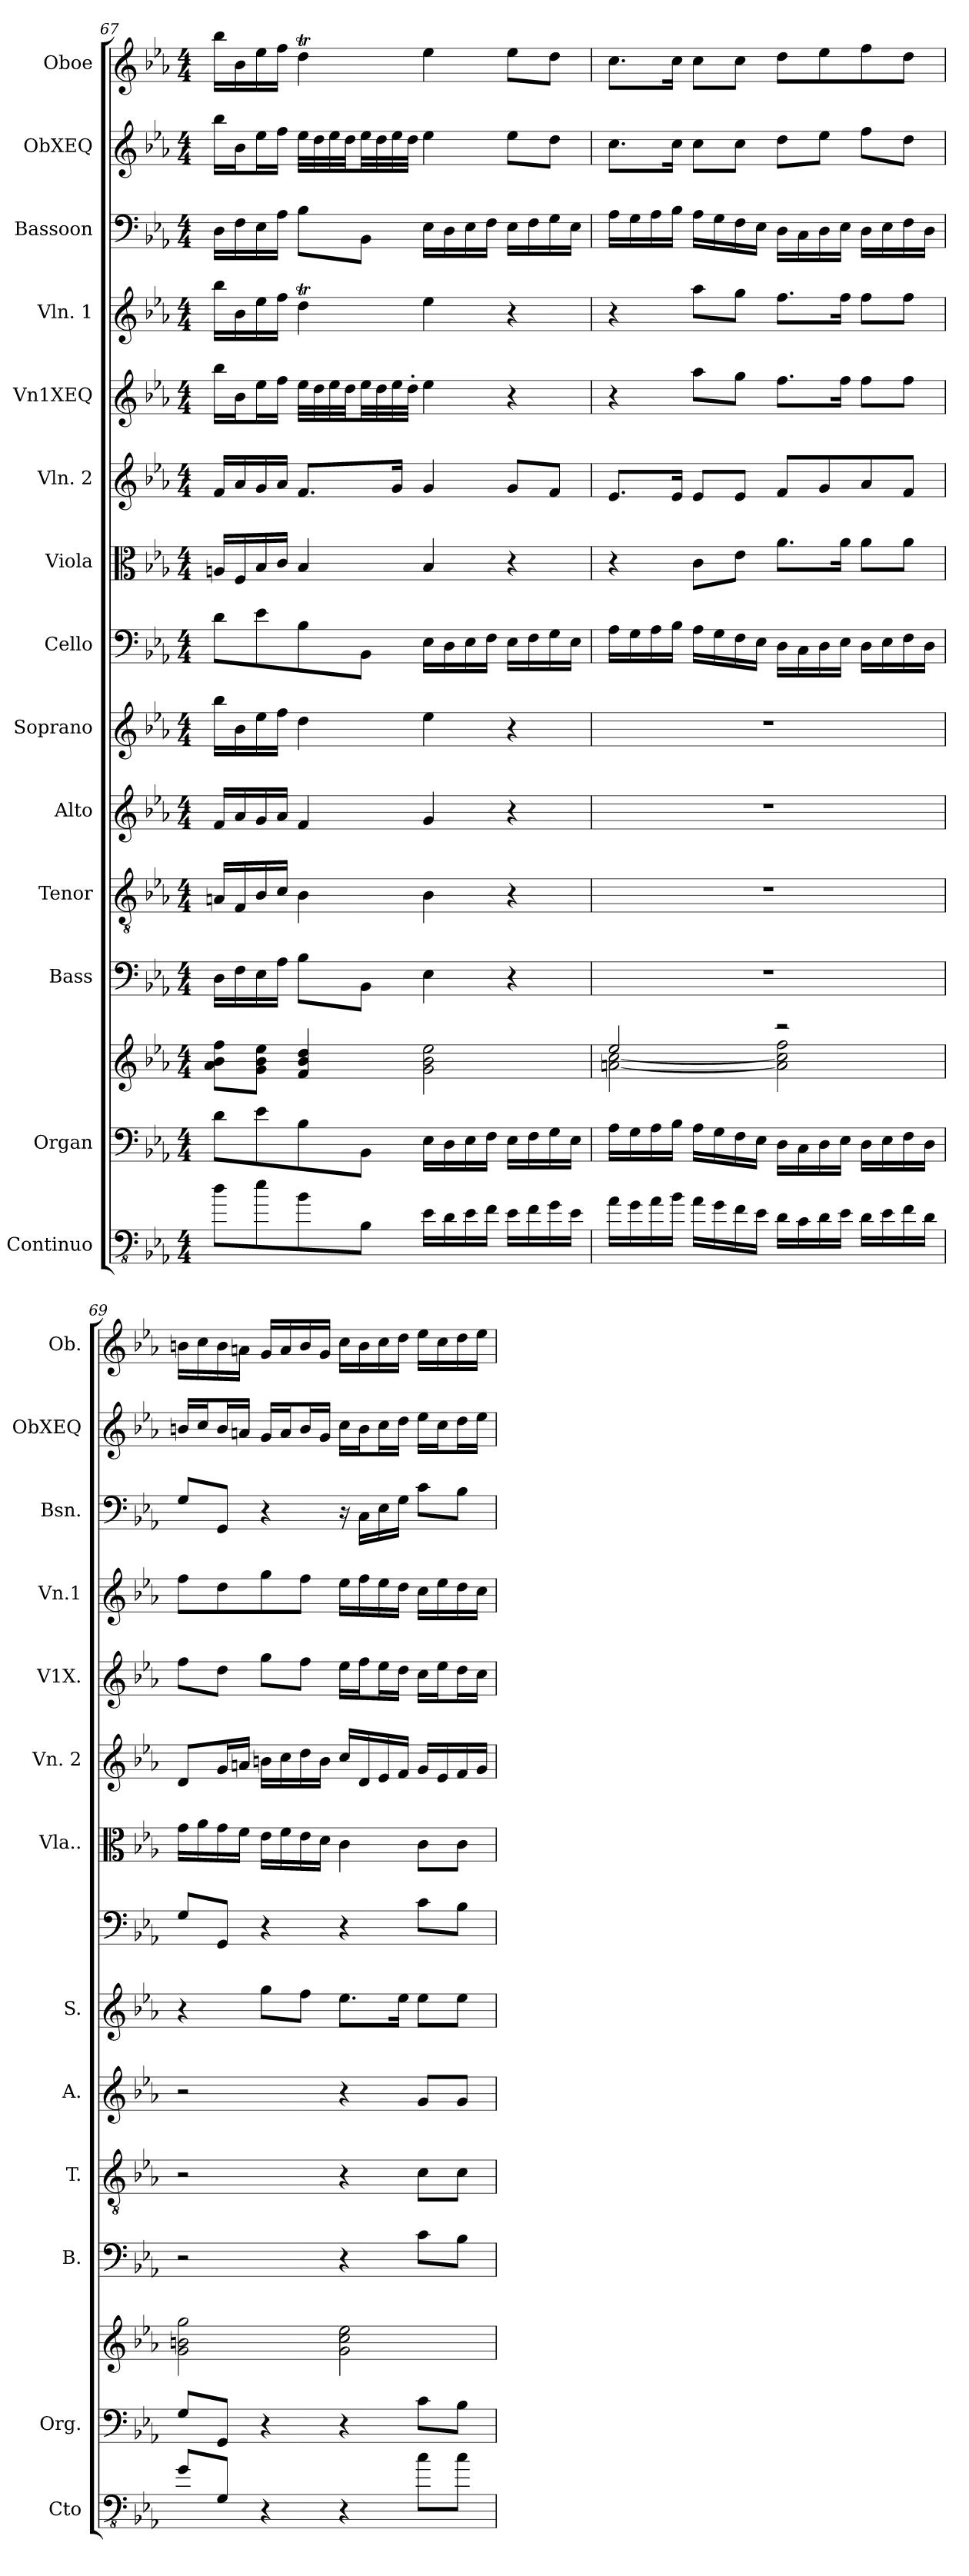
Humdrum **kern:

**kern	**kern	**kern	**kern	**kern	**kern	**kern	**kern	**kern	**kern	**kern	**kern	**kern	**kern	**kern
*part14	*part13	*part13	*part12	*part11	*part10	*part9	*part8	*part7	*part6	*part5	*part4	*part3	*part2	*part1
*staff15	*staff14	*staff13	*staff12	*staff11	*staff10	*staff9	*staff8	*staff7	*staff6	*staff5	*staff4	*staff3	*staff2	*staff1
*I"Continuo	*I"Organ	*	*I"Bass	*I"Tenor	*I"Alto	*I"Soprano	*I"Cello	*I"Viola	*I"Vln. 2	*I"Vn1XEQ	*I"Vln. 1	*I"Bassoon	*I"ObXEQ	*I"Oboe
*I'Cto	*I'Org.	*	*I'B.	*I'T.	*I'A.	*I'S.	*	*I'Vla..	*I'Vn. 2	*I'V1X.	*I'Vn.1	*I'Bsn.	*I'ObXEQ	*I'Ob.
*clefFv4	*clefF4	*clefG2	*clefF4	*clefGv2	*clefG2	*clefG2	*clefF4	*clefC3	*clefG2	*clefG2	*clefG2	*clefF4	*clefG2	*clefG2
*ITrd7c12	*	*	*	*	*	*	*	*	*	*	*	*	*	*
*k[b-e-a-]	*k[b-e-a-]	*k[b-e-a-]	*k[b-e-a-]	*k[b-e-a-]	*k[b-e-a-]	*k[b-e-a-]	*k[b-e-a-]	*k[b-e-a-]	*k[b-e-a-]	*k[b-e-a-]	*k[b-e-a-]	*k[b-e-a-]	*k[b-e-a-]	*k[b-e-a-]
*M4/4	*M4/4	*M4/4	*M4/4	*M4/4	*M4/4	*M4/4	*M4/4	*M4/4	*M4/4	*M4/4	*M4/4	*M4/4	*M4/4	*M4/4
=67	=67	=67	=67	=67	=67	=67	=67	=67	=67	=67	=67	=67	=67	=67
8D\L	8d\L	8a-\ 8b-\ 8ff\L	16D\LL	16An/LL	16f/LL	16bb-\LL	8d\L	16An/LL	16f/LL	16bb-\LL	16bb-\LL	16D\LL	16bb-\LL	16bb-\LL
.	.	.	16F\	16F/	16a-/	16b-\	.	16F/	16a-/	16b-\J	16b-\	16F\	16b-\J	16b-\
8E-\	8e-\	8g\ 8b-\ 8ee-\J	16E-\	16B-/	16g/	16ee-\	8e-\	16B-/	16g/	16ee-\L	16ee-\	16E-\	16ee-\L	16ee-\
.	.	.	16A-\JJ	16c/JJ	16a-/JJ	16ff\JJ	.	16c/JJ	16a-/JJ	16ff\JJ	16ff\JJ	16A-\JJ	16ff\JJ	16ff\JJ
8BB-\	8B-\	4f/ 4b-/ 4dd/	8B-\L	4B-\	4f/	4dd\	8B-\	4B-/	8.f/L	32ee-\LLL	4ddt\	8B-\L	32ee-\LLL	4ddt\
.	.	.	.	.	.	.	.	.	.	32dd\	.	.	32dd\	.
.	.	.	.	.	.	.	.	.	.	32ee-\	.	.	32ee-\	.
.	.	.	.	.	.	.	.	.	.	32dd\JJ	.	.	32dd\JJ	.
8BBB-\J	8BB-\J	.	8BB-\J	.	.	.	8BB-\J	.	.	32ee-\LL	.	8BB-\J	32ee-\LL	.
.	.	.	.	.	.	.	.	.	.	32dd\	.	.	32dd\	.
.	.	.	.	.	.	.	.	.	16g/Jk	32ee-\	.	.	32ee-\	.
.	.	.	.	.	.	.	.	.	.	32dd'\JJJ	.	.	32dd\JJJ	.
16EE-\LL	16E-\LL	2g\ 2b-\ 2ee-\	4E-\	4B-\	4g/	4ee-\	16E-\LL	4B-/	4g/	4ee-\	4ee-\	16E-\LL	4ee-\	4ee-\
16DD\	16D\	.	.	.	.	.	16D\	.	.	.	.	16D\	.	.
16EE-\	16E-\	.	.	.	.	.	16E-\	.	.	.	.	16E-\	.	.
16FF\JJ	16F\JJ	.	.	.	.	.	16F\JJ	.	.	.	.	16F\JJ	.	.
16EE-\LL	16E-\LL	.	4r	4r	4r	4r	16E-\LL	4r	8g/L	4r	4r	16E-\LL	8ee-\L	8ee-\L
16FF\	16F\	.	.	.	.	.	16F\	.	.	.	.	16F\	.	.
16GG\	16G\	.	.	.	.	.	16G\	.	8f/J	.	.	16G\	8dd\J	8dd\J
16EE-\JJ	16E-\JJ	.	.	.	.	.	16E-\JJ	.	.	.	.	16E-\JJ	.	.
!!LO:PB:g=z
=68	=68	=68	=68	=68	=68	=68	=68	=68	=68	=68	=68	=68	=68	=68
*	*	*^	*	*	*	*	*	*	*	*	*	*	*	*
16AA-\LL	16A-\LL	2ee-/	[2an\ [2cc\	1r	1r	1r	1r	16A-\LL	4r	8.e-/L	4r	4r	16A-\LL	8.cc\L	8.cc\L
16GG\	16G\	.	.	.	.	.	.	16G\	.	.	.	.	16G\	.	.
16AA-\	16A-\	.	.	.	.	.	.	16A-\	.	.	.	.	16A-\	.	.
16BB-\JJ	16B-\JJ	.	.	.	.	.	.	16B-\JJ	.	16e-/Jk	.	.	16B-\JJ	16cc\Jk	16cc\Jk
16AA-\LL	16A-\LL	.	.	.	.	.	.	16A-\LL	8c\L	8e-/L	8aa-\L	8aa-\L	16A-\LL	8cc\L	8cc\L
16GG\	16G\	.	.	.	.	.	.	16G\	.	.	.	.	16G\	.	.
16FF\	16F\	.	.	.	.	.	.	16F\	8e-\J	8e-/J	8gg\J	8gg\J	16F\	8cc\J	8cc\J
16EE-\JJ	16E-\JJ	.	.	.	.	.	.	16E-\JJ	.	.	.	.	16E-\JJ	.	.
16DD\LL	16D\LL	2r	2a\] 2cc\] 2ff\	.	.	.	.	16D\LL	8.a-\L	8f/L	8.ff\L	8.ff\L	16D\LL	8dd\L	8dd\L
16CC\	16C\	.	.	.	.	.	.	16C\	.	.	.	.	16C\	.	.
16DD\	16D\	.	.	.	.	.	.	16D\	.	8g/	.	.	16D\	8ee-\J	8ee-\
16EE-\JJ	16E-\JJ	.	.	.	.	.	.	16E-\JJ	16a-\Jk	.	16ff\Jk	16ff\Jk	16E-\JJ	.	.
16DD\LL	16D\LL	.	.	.	.	.	.	16D\LL	8a-\L	8a-/	8ff\L	8ff\L	16D\LL	8ff\L	8ff\
16EE-\	16E-\	.	.	.	.	.	.	16E-\	.	.	.	.	16E-\	.	.
16FF\	16F\	.	.	.	.	.	.	16F\	8a-\J	8f/J	8ff\J	8ff\J	16F\	8dd\J	8dd\J
16DD\JJ	16D\JJ	.	.	.	.	.	.	16D\JJ	.	.	.	.	16D\JJ	.	.
*	*	*v	*v	*	*	*	*	*	*	*	*	*	*	*	*
=69	=69	=69	=69	=69	=69	=69	=69	=69	=69	=69	=69	=69	=69	=69
8GG/L	8G/L	2g\ 2bn\ 2gg\	2r	2r	2r	4r	8G/L	16g\LL	8d/L	8ff\L	8ff\L	8G/L	16bn/LL	16bn\LL
.	.	.	.	.	.	.	.	16a-\	.	.	.	.	16cc/J	16cc\
8GGG/J	8GG/J	.	.	.	.	.	8GG/J	16g\	16g/L	8dd\J	8dd\	8GG/J	16b/L	16b\
.	.	.	.	.	.	.	.	16f\JJ	16an/JJ	.	.	.	16an/JJ	16an\JJ
4r	4r	.	.	.	.	8gg\L	4r	16e-\LL	16bn\LL	8gg\L	8gg\	4r	16g/LL	16g/LL
.	.	.	.	.	.	.	.	16f\	16cc\	.	.	.	16a/J	16a/
.	.	.	.	.	.	8ff\J	.	16e-\	16dd\	8ff\J	8ff\J	.	16b/L	16b/
.	.	.	.	.	.	.	.	16d\JJ	16b\JJ	.	.	.	16g/JJ	16g/JJ
4r	4r	2g\ 2cc\ 2ee-\	4r	4r	4r	8.ee-\L	4r	4c\	16cc/LL	16ee-\LL	16ee-\LL	16r	16cc\LL	16cc\LL
.	.	.	.	.	.	.	.	.	16d/	16ff\J	16ff\	16C\LL	16b\J	16b\
.	.	.	.	.	.	.	.	.	16e-/	16ee-\L	16ee-\	16E-\	16cc\L	16cc\
.	.	.	.	.	.	16ee-\Jk	.	.	16f/JJ	16dd\JJ	16dd\JJ	16G\JJ	16dd\JJ	16dd\JJ
8C\L	8c\L	.	8c\L	8c\L	8g/L	8ee-\L	8c\L	8c\L	16g/LL	16cc\LL	16cc\LL	8c\L	16ee-\LL	16ee-\LL
.	.	.	.	.	.	.	.	.	16e-/	16ee-\J	16ee-\	.	16cc\J	16cc\
8C\J	8B-\J	.	8B-\J	8c\J	8g/J	8ee-\J	8B-\J	8c\J	16f/	16dd\L	16dd\	8B-\J	16dd\L	16dd\
.	.	.	.	.	.	.	.	.	16g/JJ	16cc\JJ	16cc\JJ	.	16ee-\JJ	16ee-\JJ
=	=	=	=	=	=	=	=	=	=	=	=	=	=	=
*-	*-	*-	*-	*-	*-	*-	*-	*-	*-	*-	*-	*-	*-	*-
